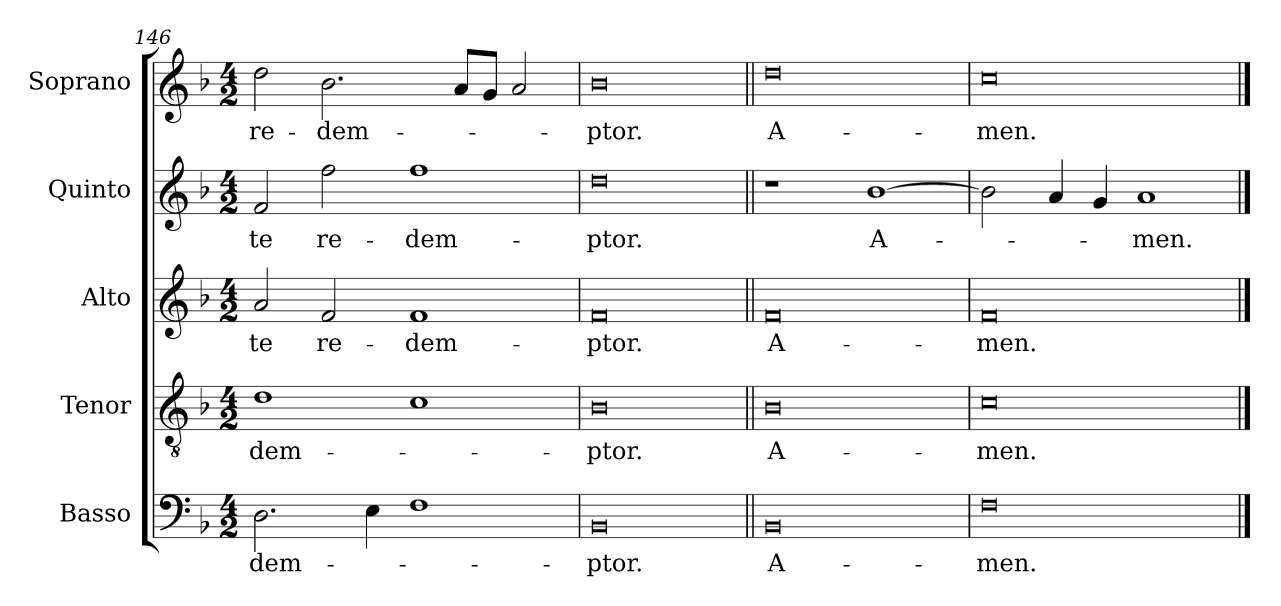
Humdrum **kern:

**kern	**text	**kern	**text	**kern	**text	**kern	**text	**kern	**text
*part5	*part5	*part4	*part4	*part3	*part3	*part2	*part2	*part1	*part1
*staff5	*staff5	*staff4	*staff4	*staff3	*staff3	*staff2	*staff2	*staff1	*staff1
*I"Basso	*	*I"Tenor	*	*I"Alto	*	*I"Quinto	*	*I"Soprano	*
*I'B.	*	*I'T.	*	*I'A.	*	*I'Q.	*	*I'S.	*
*clefF4	*	*clefGv2	*	*clefG2	*	*clefG2	*	*clefG2	*
*	*	*ITrd7c12	*	*	*	*	*	*	*
*k[b-]	*	*k[b-]	*	*k[b-]	*	*k[b-]	*	*k[b-]	*
*F:	*	*F:	*	*F:	*	*F:	*	*F:	*
*M4/2	*	*M4/2	*	*M4/2	*	*M4/2	*	*M4/2	*
=146	=146	=146	=146	=146	=146	=146	=146	=146	=146
!	!LO:LY:b:color=#000000	!	!	!	!	!	!	!	!
!	!	!	!LO:LY:b:color=#000000	!	!	!	!	!	!
!	!	!	!	!	!LO:LY:b:color=#000000	!	!	!	!
!	!	!	!	!	!	!	!LO:LY:b:color=#000000	!	!
!	!	!	!	!	!	!	!	!	!LO:LY:b:color=#000000
2.Di\	-dem-	1Di	dem-	2ai/	-te	2fi/	-te	2ddi\	re-
!	!	!	!	!	!LO:LY:b:color=#000000	!	!	!	!
!	!	!	!	!	!	!	!LO:LY:b:color=#000000	!	!
!	!	!	!	!	!	!	!	!	!LO:LY:b:color=#000000
.	.	.	.	2fi/	re-	2ffi\	re-	2.b-i\	-dem-
4Ei\	.	.	.	.	.	.	.	.	.
!	!	!	!	!	!LO:LY:b:color=#000000	!	!	!	!
!	!	!	!	!	!	!	!LO:LY:b:color=#000000	!	!
1Fi	.	1Ci	.	1fi	-dem-	1ffi	-dem-	.	.
.	.	.	.	.	.	.	.	8ai/L	.
.	.	.	.	.	.	.	.	8gi/J	.
.	.	.	.	.	.	.	.	2ai/	.
=147	=147	=147	=147	=147	=147	=147	=147	=147	=147
!	!LO:LY:b:color=#000000	!	!	!	!	!	!	!	!
!	!	!	!LO:LY:b:color=#000000	!	!	!	!	!	!
!	!	!	!	!	!LO:LY:b:color=#000000	!	!	!	!
!	!	!	!	!	!	!	!LO:LY:b:color=#000000	!	!
!	!	!	!	!	!	!	!	!	!LO:LY:b:color=#000000
0BB-i	-ptor.	0BB-i	-ptor.	0fi	-ptor.	0ddi	-ptor.	0b-i	-ptor.
=148||	=148||	=148||	=148||	=148||	=148||	=148||	=148||	=148||	=148||
!	!LO:LY:b:color=#000000	!	!	!	!	!	!	!	!
!	!	!	!LO:LY:b:color=#000000	!	!	!	!	!	!
!	!	!	!	!	!LO:LY:b:color=#000000	!	!	!	!
!	!	!	!	!	!	!	!	!	!LO:LY:b:color=#000000
0BB-i	A-	0BB-i	A-	0fi	A-	1r	.	0ddi	A-
!	!	!	!	!	!	!	!LO:LY:b:color=#000000	!	!
.	.	.	.	.	.	[1b-i	A-	.	.
=149	=149	=149	=149	=149	=149	=149	=149	=149	=149
!	!LO:LY:b:color=#000000	!	!	!	!	!	!	!	!
!	!	!	!LO:LY:b:color=#000000	!	!	!	!	!	!
!	!	!	!	!	!LO:LY:b:color=#000000	!	!	!	!
!	!	!	!	!	!	!	!	!	!LO:LY:b:color=#000000
0Fi	-men.	0Ci	-men.	0fi	-men.	2b-i\]	.	0cci	-men.
.	.	.	.	.	.	4ai/	.	.	.
.	.	.	.	.	.	4gi/	.	.	.
!	!	!	!	!	!	!	!LO:LY:b:color=#000000	!	!
.	.	.	.	.	.	1ai	-men.	.	.
==	==	==	==	==	==	==	==	==	==
*-	*-	*-	*-	*-	*-	*-	*-	*-	*-
